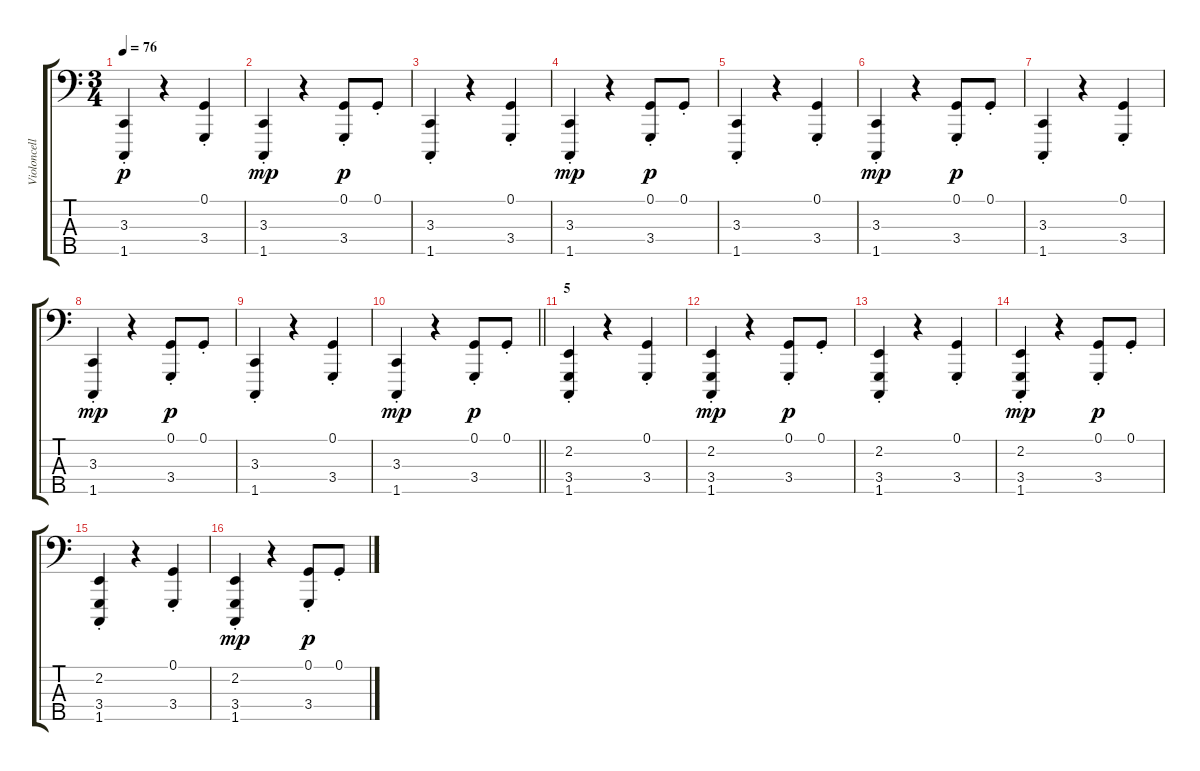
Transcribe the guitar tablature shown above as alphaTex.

\track ("Violoncelles" "Violoncell") {instrument cello}
\staff {score tabs}
\tuning (G2 D2 A1 E1 B0) {hide}
\ts (3 4)
\tempo 76
\clef f4
\ks c
(3.3{st} 1.5{st}).4{dy p} r.4 (0.1{st} 3.4{st}).4 |
(3.3{st} 1.5{st}).4{dy mp} r.4 (0.1{st} 3.4{st}).8{dy p} 0.1{st}.8 |
(3.3{st} 1.5{st}).4 r.4 (0.1{st} 3.4{st}).4 |
(3.3{st} 1.5{st}).4{dy mp} r.4 (0.1{st} 3.4{st}).8{dy p} 0.1{st}.8 |
(3.3{st} 1.5{st}).4 r.4 (0.1{st} 3.4{st}).4 |
(3.3{st} 1.5{st}).4{dy mp} r.4 (0.1{st} 3.4{st}).8{dy p} 0.1{st}.8 |
(3.3{st} 1.5{st}).4 r.4 (0.1{st} 3.4{st}).4 |
(3.3{st} 1.5{st}).4{dy mp} r.4 (0.1{st} 3.4{st}).8{dy p} 0.1{st}.8 |
(3.3{st} 1.5{st}).4 r.4 (0.1{st} 3.4{st}).4 |
\barLineRight lightlight
(3.3{st} 1.5{st}).4{dy mp} r.4 (0.1{st} 3.4{st}).8{dy p} 0.1{st}.8 |
\section ("" "5")
(2.2{st} 3.4{st} 1.5{st}).4 r.4 (0.1{st} 3.4{st}).4 |
(2.2{st} 3.4{st} 1.5{st}).4{dy mp} r.4 (0.1{st} 3.4{st}).8{dy p} 0.1{st}.8 |
(2.2{st} 3.4{st} 1.5{st}).4 r.4 (0.1{st} 3.4{st}).4 |
(2.2{st} 3.4{st} 1.5{st}).4{dy mp} r.4 (0.1{st} 3.4{st}).8{dy p} 0.1{st}.8 |
(2.2{st} 3.4{st} 1.5{st}).4 r.4 (0.1{st} 3.4{st}).4 |
(2.2{st} 3.4{st} 1.5{st}).4{dy mp} r.4 (0.1{st} 3.4{st}).8{dy p} 0.1{st}.8
